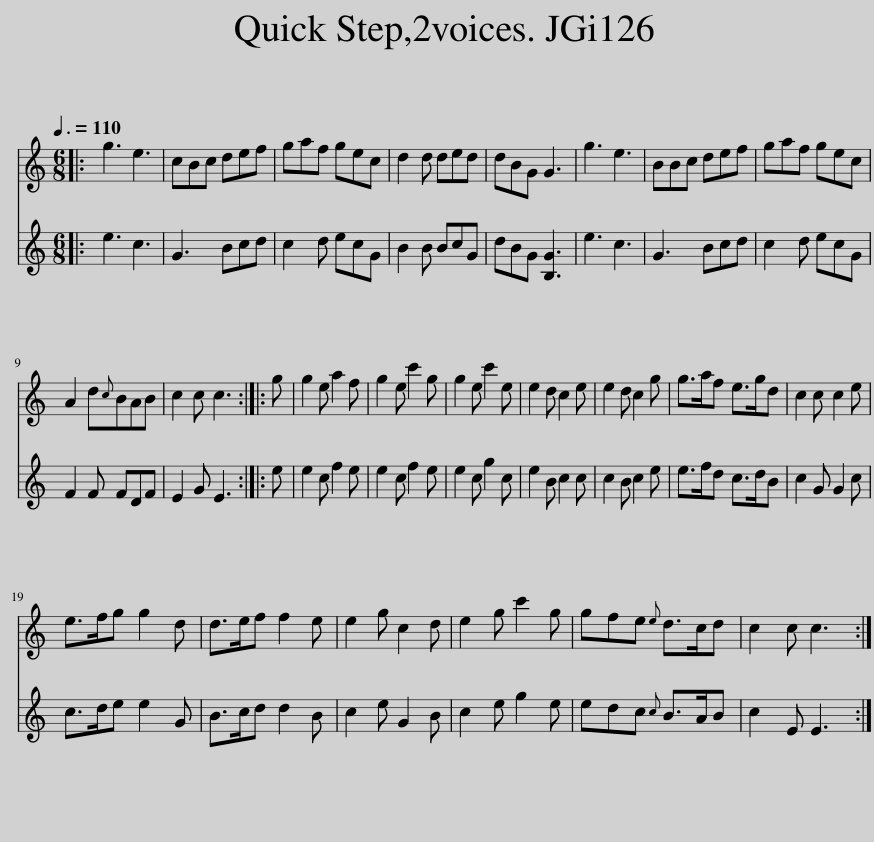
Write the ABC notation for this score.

X:1
%%score 1 2
L:1/8
Q:3/8=110
M:6/8
I:linebreak $
K:C
V:1 treble
V:2 treble
V:1
|: g3 e3 | cBc def | gaf gec | d2 d ded | dBG G3 | %5
 g3 e3 | BBc def | gaf gec |$ A2 d{c}BAB | c2 c c3 :: %10
 g | g2 e a2 f | g2 e c'2 g | g2 e c'2 e | e2 d c2 e | %15
 e2 d c2 g | g>af e>gd | c2 c c2 e |$ e>fg g2 d | d>ef f2 e | %20
 e2 g c2 d | e2 g c'2 g | gfe{e} d>cd | c2 c c3 :| %24
V:2
|: e3 c3 | G3 Bcd | c2 d ecG | B2 B BcG | dBG [B,G]3 | %5
 e3 c3 | G3 Bcd | c2 d ecG |$ F2 F FDF | E2 G E3 :: %10
 e | e2 c f2 e | e2 c f2 e | e2 c g2 c | e2 B c2 c | %15
 c2 B c2 e | e>fd c>dB | c2 G G2 c |$ c>de e2 G | B>cd d2 B | %20
 c2 e G2 B | c2 e g2 e | edc{c} B>AB | c2 E E3 :| %24
